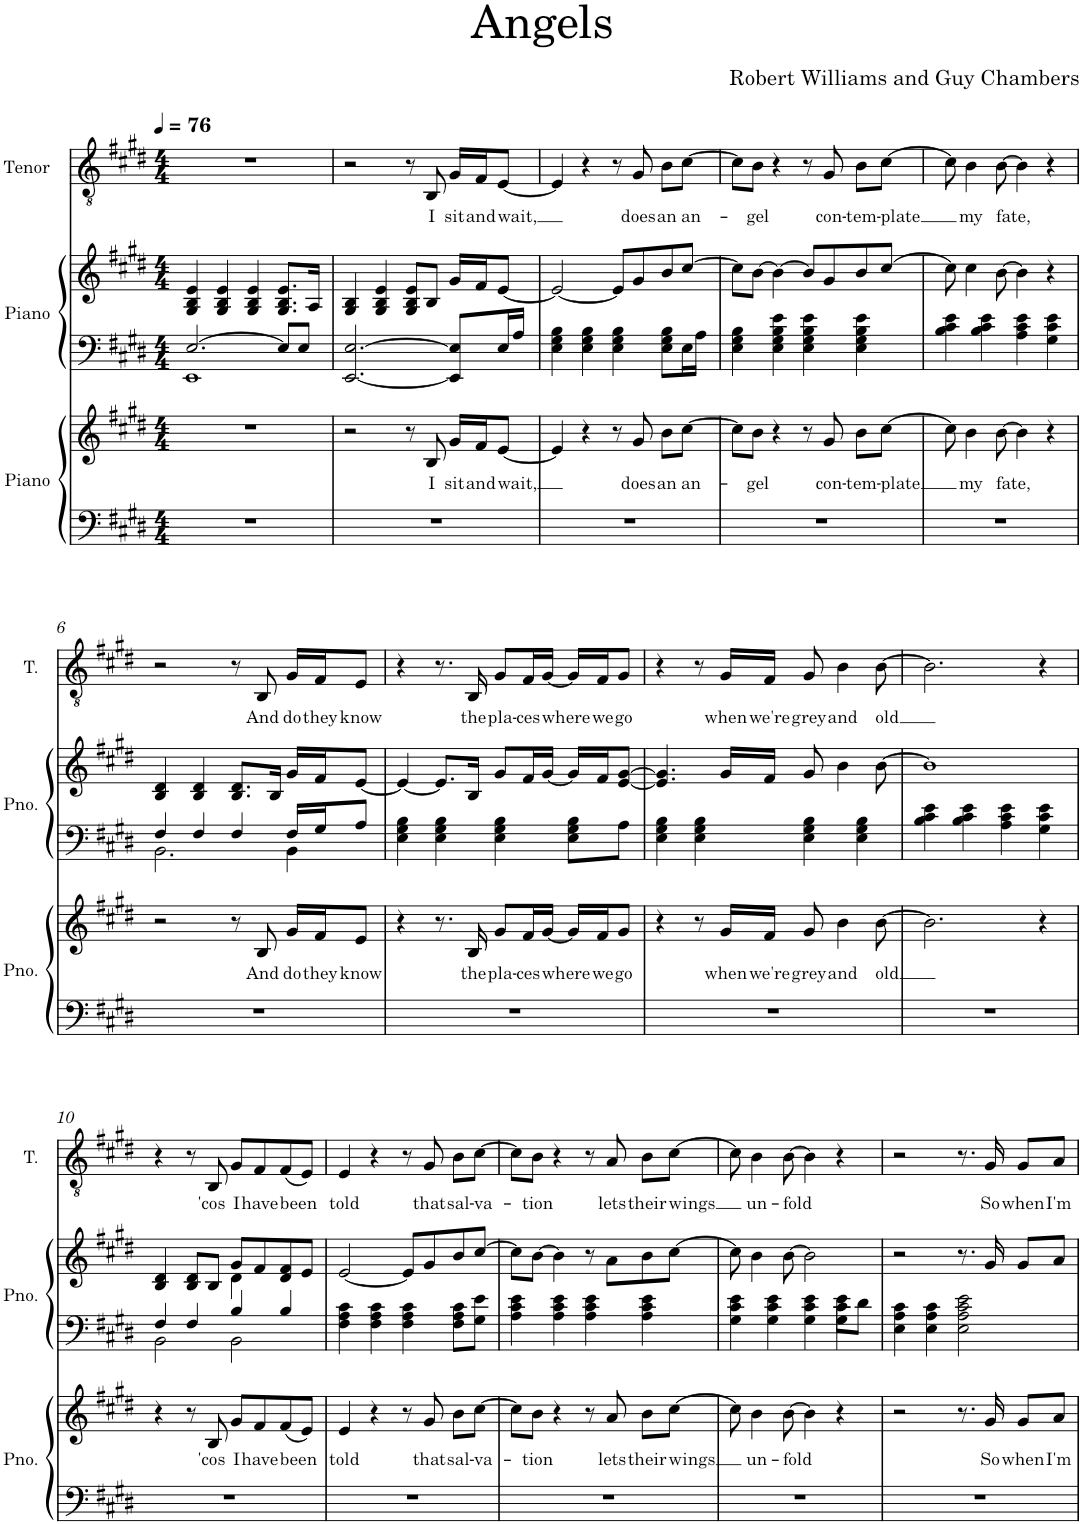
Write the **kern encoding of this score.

**kern	**kern	**text	**kern	**kern	**kern	**text
*part3	*part3	*part3	*part2	*part2	*part1	*part1
*staff5	*staff4	*staff4	*staff3	*staff2	*staff1	*staff1
*I"Piano	*	*	*I"Piano	*	*I"Tenor	*
*I'Pno.	*	*	*I'Pno.	*	*I'T.	*
*clefF4	*clefG2	*	*clefF4	*clefG2	*clefGv2	*
*k[f#c#g#d#]	*k[f#c#g#d#]	*	*k[f#c#g#d#]	*k[f#c#g#d#]	*k[f#c#g#d#]	*
*M4/4	*M4/4	*	*M4/4	*M4/4	*M4/4	*
*MM76	*MM76	*	*MM76	*MM76	*MM76	*
=1	=1	=1	=1	=1	=1	=1
*	*	*	*^	*	*	*
1r	1r	.	[2.E/	1EE	4G#/ 4B/ 4e/	1r	.
.	.	.	.	.	4G#/ 4B/ 4e/	.	.
.	.	.	.	.	4G#/ 4B/ 4e/	.	.
.	.	.	8E/L]	.	8.G#/ 8.B/ 8.e/L	.	.
.	.	.	8E/J	.	.	.	.
.	.	.	.	.	16A/Jk	.	.
*	*	*	*v	*v	*	*	*
=2	=2	=2	=2	=2	=2	=2
1r	2r	.	[2.EE/ [2.E/	4G#/ 4B/	2r	.
.	.	.	.	4G#/ 4B/ 4e/	.	.
.	8r	.	.	8G#/ 8B/ 8e/L	8r	.
!	!	!LO:LY:b	!	!	!	!LO:LY:b
.	8B/	I	.	8B/J	8BB/	I
!	!	!LO:LY:b	!	!	!	!LO:LY:b
.	16g#/LL	sit	8EE/] 8E/]L	16g#/LL	16G#/LL	sit
!	!	!LO:LY:b	!	!	!	!LO:LY:b
.	16f#/J	and	.	16f#/J	16F#/J	and
!	!	!LO:LY:b	!	!	!	!LO:LY:b
.	[8e/J	wait,	16E/L	[8e/J	[8E/J	wait,
.	.	.	16A/JJ	.	.	.
=3	=3	=3	=3	=3	=3	=3
1r	4e/]	.	4E\ 4G#\ 4B\	2e/_	4E/]	.
.	4r	.	4E\ 4G#\ 4B\	.	4r	.
.	8r	.	4E\ 4G#\ 4B\	8e/L]	8r	.
!	!	!LO:LY:b	!	!	!	!LO:LY:b
.	8g#/	does	.	8g#/	8G#/	does
!	!	!LO:LY:b	!	!	!	!LO:LY:b
.	8b\L	an	8E\ 8G#\ 8B\L	8b/	8B\L	an
!	!	!LO:LY:b	!	!	!	!LO:LY:b
.	[8cc#\J	an-	16E\L	[8cc#/J	[8c#\J	an-
.	.	.	16A\JJ	.	.	.
=4	=4	=4	=4	=4	=4	=4
1r	8cc#\L]	.	4E\ 4G#\ 4B\	8cc#\L]	8c#\L]	.
!	!	!LO:LY:b	!	!	!	!LO:LY:b
.	8b\J	-gel	.	[8b\J	8B\J	-gel
.	4r	.	4E\ 4G#\ 4B\ 4e\	4b\_	4r	.
.	8r	.	4E\ 4G#\ 4B\ 4e\	8b/L]	8r	.
!	!	!LO:LY:b	!	!	!	!LO:LY:b
.	8g#/	con-	.	8g#/	8G#/	con-
!	!	!LO:LY:b	!	!	!	!LO:LY:b
.	8b\L	-tem-	4E\ 4G#\ 4B\ 4e\	8b/	8B\L	-tem-
!	!	!LO:LY:b	!	!	!	!LO:LY:b
.	[8cc#\J	-plate	.	[8cc#/J	[8c#\J	-plate
=5	=5	=5	=5	=5	=5	=5
1r	8cc#\]	.	4B\ 4c#\ 4e\	8cc#\]	8c#\]	.
!	!	!LO:LY:b	!	!	!	!LO:LY:b
.	4b\	my	.	4cc#\	4B\	my
.	.	.	4B\ 4c#\ 4e\	.	.	.
!	!	!LO:LY:b	!	!	!	!LO:LY:b
.	[8b\	fate,	.	[8b\	[8B\	fate,
.	4b\]	.	4A\ 4c#\ 4e\	4b\]	4B\]	.
.	4r	.	4G#\ 4c#\ 4e\	4r	4r	.
!!LO:LB:g=z
=6	=6	=6	=6	=6	=6	=6
*	*	*	*^	*	*	*
1r	2r	.	4F#/	2.BB\	4B/ 4d#/	2r	.
.	.	.	4F#/	.	4B/ 4d#/	.	.
.	8r	.	4F#/	.	8.B/ 8.d#/L	8r	.
!	!	!LO:LY:b	!	!	!	!	!LO:LY:b
.	8B/	And	.	.	.	8BB/	And
.	.	.	.	.	16B/Jk	.	.
!	!	!LO:LY:b	!	!	!	!	!LO:LY:b
.	16g#/LL	do	16F#/LL	4BB\	16g#/LL	16G#/LL	do
!	!	!LO:LY:b	!	!	!	!	!LO:LY:b
.	16f#/J	they	16G#/J	.	16f#/J	16F#/J	they
!	!	!LO:LY:b	!	!	!	!	!LO:LY:b
.	8e/J	know	8A/J	.	[8e/J	8E/J	know
*	*	*	*v	*v	*	*	*
=7	=7	=7	=7	=7	=7	=7
1r	4r	.	4E\ 4G#\ 4B\	4e/_	4r	.
.	8.r	.	4E\ 4G#\ 4B\	8.e/L]	8.r	.
!	!	!LO:LY:b	!	!	!	!LO:LY:b
.	16B/	the	.	16B/Jk	16BB/	the
!	!	!LO:LY:b	!	!	!	!LO:LY:b
.	8g#/L	pla-	4E\ 4G#\ 4B\	8g#/L	8G#/L	pla-
!	!	!LO:LY:b	!	!	!	!LO:LY:b
.	16f#/L	-ces	.	16f#/L	16F#/L	-ces
!	!	!LO:LY:b	!	!	!	!LO:LY:b
.	[16g#/JJ	where	.	[16g#/JJ	[16G#/JJ	where
.	16g#/LL]	.	8E\ 8G#\ 8B\L	16g#/LL]	16G#/LL]	.
!	!	!LO:LY:b	!	!	!	!LO:LY:b
.	16f#/J	we	.	16f#/J	16F#/J	we
!	!	!LO:LY:b	!	!	!	!LO:LY:b
.	8g#/J	go	8A\J	[8e/ [8g#/J	8G#/J	go
=8	=8	=8	=8	=8	=8	=8
1r	4r	.	4E\ 4G#\ 4B\	4.e/] 4.g#/]	4r	.
.	8r	.	4E\ 4G#\ 4B\	.	8r	.
!	!	!LO:LY:b	!	!	!	!LO:LY:b
.	16g#/LL	when	.	16g#/LL	16G#/LL	when
!	!	!LO:LY:b	!	!	!	!LO:LY:b
.	16f#/JJ	we're	.	16f#/JJ	16F#/JJ	we're
!	!	!LO:LY:b	!	!	!	!LO:LY:b
.	8g#/	grey	4E\ 4G#\ 4B\	8g#/	8G#/	grey
!	!	!LO:LY:b	!	!	!	!LO:LY:b
.	4b\	and	.	4b\	4B\	and
.	.	.	4E\ 4G#\ 4B\	.	.	.
!	!	!LO:LY:b	!	!	!	!LO:LY:b
.	[8b\	old	.	[8b\	[8B\	old
=9	=9	=9	=9	=9	=9	=9
1r	2.b\]	.	4B\ 4c#\ 4e\	1b]	2.B\]	.
.	.	.	4B\ 4c#\ 4e\	.	.	.
.	.	.	4A\ 4c#\ 4e\	.	.	.
.	4r	.	4G#\ 4c#\ 4e\	.	4r	.
!!LO:LB:g=z
=10	=10	=10	=10	=10	=10	=10
*	*	*	*^	*^	*	*
1r	4r	.	4F#/	2BB\	4B/ 4d#/	2ryy	4r	.
.	8r	.	4F#/	.	8B/ 8d#/L	.	8r	.
!	!	!LO:LY:b	!	!	!	!	!	!LO:LY:b
.	8B/	'cos	.	.	8B/J	.	8BB/	'cos
!	!	!LO:LY:b	!	!	!	!	!	!LO:LY:b
.	8g#/L	I	4B/	2BB\	8g#/L	4d#\	8G#/L	I
!	!	!LO:LY:b	!	!	!	!	!	!LO:LY:b
.	8f#/	have	.	.	8f#/	.	8F#/	have
!	!	!LO:LY:b	!	!	!	!	!	!LO:LY:b
.	(8f#/	been	4B/	.	8d#/ 8f#/	4ryy	(8F#/	been
.	8e/J)	.	.	.	8e/J	.	8E/J)	.
*	*	*	*v	*v	*	*	*	*
*	*	*	*	*v	*v	*	*
=11	=11	=11	=11	=11	=11	=11
!	!	!LO:LY:b	!	!	!	!LO:LY:b
1r	4e/	told	4F#\ 4A\ 4c#\	[2e/	4E/	told
.	4r	.	4F#\ 4A\ 4c#\	.	4r	.
.	8r	.	4F#\ 4A\ 4c#\	8e/L]	8r	.
!	!	!LO:LY:b	!	!	!	!LO:LY:b
.	8g#/	that	.	8g#/	8G#/	that
!	!	!LO:LY:b	!	!	!	!LO:LY:b
.	8b\L	sal-	8F#\ 8A\ 8c#\L	8b/	8B\L	sal-
!	!	!LO:LY:b	!	!	!	!LO:LY:b
.	[8cc#\J	-va-	8G#\ 8e\J	[8cc#/J	[8c#\J	-va-
=12	=12	=12	=12	=12	=12	=12
1r	8cc#\L]	.	4A\ 4c#\ 4e\	8cc#\L]	8c#\L]	.
!	!	!LO:LY:b	!	!	!	!LO:LY:b
.	8b\J	-tion	.	[8b\J	8B\J	-tion
.	4r	.	4A\ 4c#\ 4e\	4b\]	4r	.
.	8r	.	4A\ 4c#\ 4e\	8r	8r	.
!	!	!LO:LY:b	!	!	!	!LO:LY:b
.	8a/	lets	.	8a\L	8A/	lets
!	!	!LO:LY:b	!	!	!	!LO:LY:b
.	8b\L	their	4A\ 4c#\ 4e\	8b\	8B\L	their
!	!	!LO:LY:b	!	!	!	!LO:LY:b
.	[8cc#\J	wings	.	[8cc#\J	[8c#\J	wings
=13	=13	=13	=13	=13	=13	=13
*	*	*	*^	*	*	*
1r	8cc#\]	.	4G#\ 4c#\ 4e\	2.ryy	8cc#\]	8c#\]	.
!	!	!LO:LY:b	!	!	!	!	!LO:LY:b
.	4b\	un-	.	.	4b\	4B\	un-
.	.	.	4G#\ 4c#\ 4e\	.	.	.	.
!	!	!LO:LY:b	!	!	!	!	!LO:LY:b
.	[8b\	-fold	.	.	[8b\	[8B\	-fold
.	4b\]	.	4G#\ 4c#\ 4e\	.	2b\]	4B\]	.
.	4r	.	4G#\ 4c#\	8e\L	.	4r	.
.	.	.	.	8d#\J	.	.	.
*	*	*	*v	*v	*	*	*
=14	=14	=14	=14	=14	=14	=14
1r	2r	.	4E\ 4A\ 4c#\	2r	2r	.
.	.	.	4E\ 4A\ 4c#\	.	.	.
.	8.r	.	2E\ 2A\ 2c#\ 2e\	8.r	8.r	.
!	!	!LO:LY:b	!	!	!	!LO:LY:b
.	16g#/	So	.	16g#/	16G#/	So
!	!	!LO:LY:b	!	!	!	!LO:LY:b
.	8g#/L	when	.	8g#/L	8G#/L	when
!	!	!LO:LY:b	!	!	!	!LO:LY:b
.	8a/J	I'm	.	8a/J	8A/J	I'm
=	=	=	=	=	=	=
*-	*-	*-	*-	*-	*-	*-
